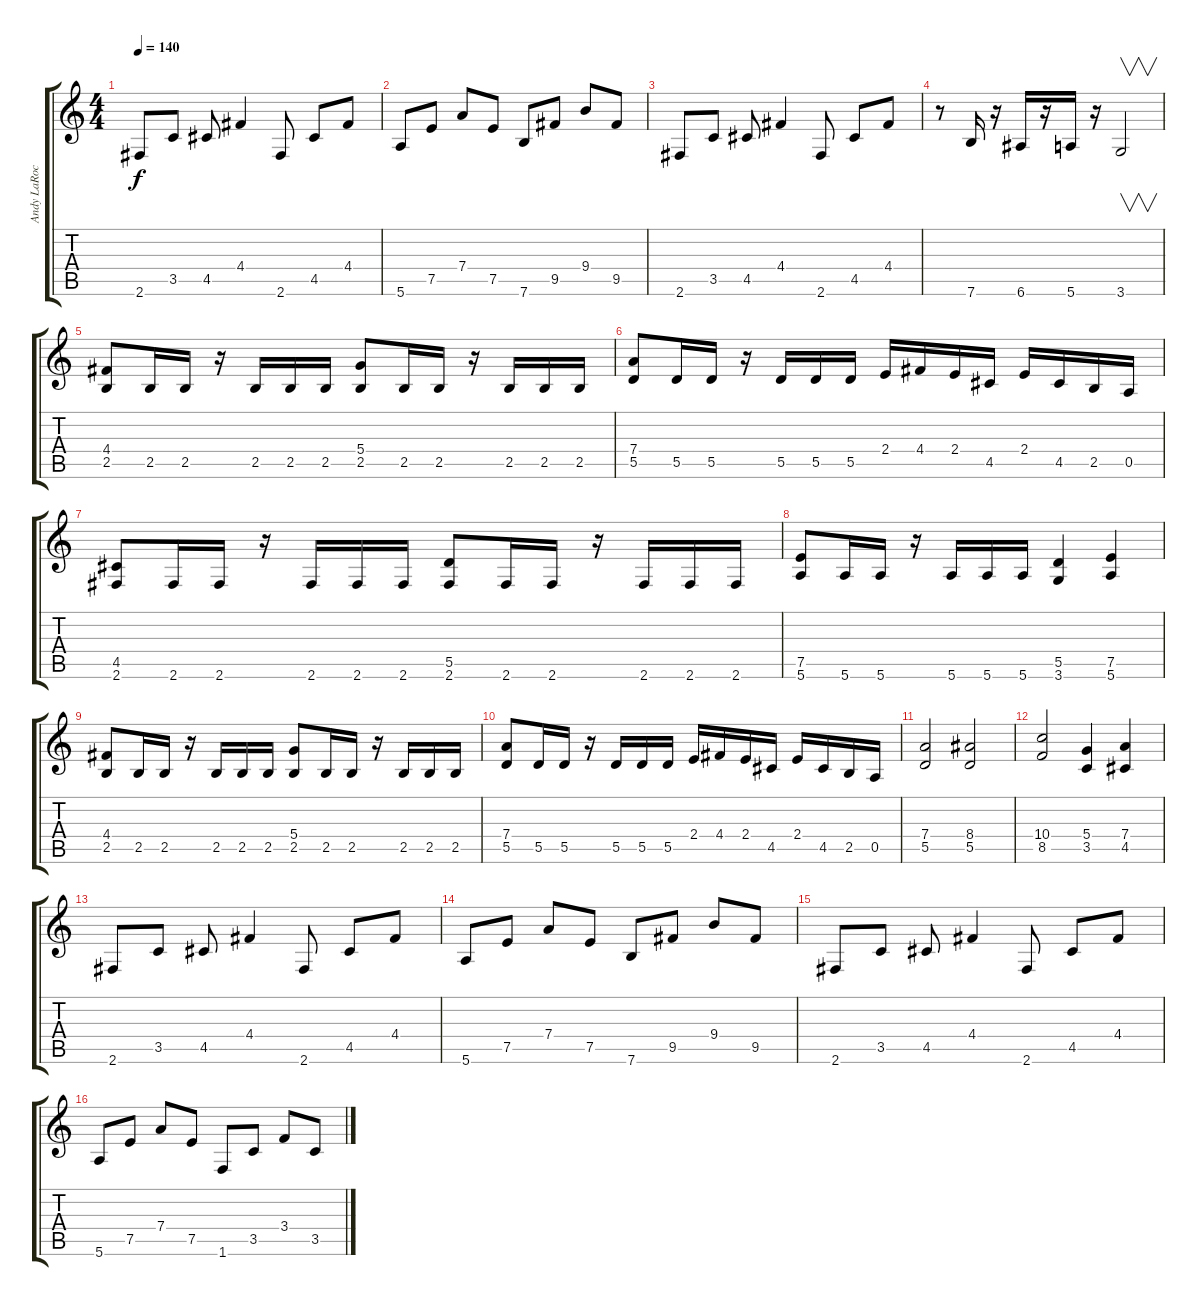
\track ("Andy LaRocque" "Andy LaRoc") {instrument distortionguitar}
\staff {score tabs}
\tuning (E4 B3 G3 D3 A2 E2) {hide}
\ts (4 4)
\tempo 140
\clef g2
\ks c
2.6.8{dy f} 3.5.8 4.5.8 4.4.4 2.6.8 4.5.8 4.4.8 |
5.6.8 7.5.8 7.4.8 7.5.8 7.6.8 9.5.8 9.4.8 9.5.8 |
2.6.8 3.5.8 4.5.8 4.4.4 2.6.8 4.5.8 4.4.8 |
r.8 7.6.16 r.16 6.6.16 r.16 5.6.16 r.16 3.6.2{v} |
(4.4 2.5).8 2.5.16 2.5.16 r.16 2.5.16 2.5.16 2.5.16 (5.4 2.5).8 2.5.16 2.5.16 r.16 2.5.16 2.5.16 2.5.16 |
(7.4 5.5).8 5.5.16 5.5.16 r.16 5.5.16 5.5.16 5.5.16 2.4.16 4.4.16 2.4.16 4.5.16 2.4.16 4.5.16 2.5.16 0.5.16 |
(4.5 2.6).8 2.6.16 2.6.16 r.16 2.6.16 2.6.16 2.6.16 (5.5 2.6).8 2.6.16 2.6.16 r.16 2.6.16 2.6.16 2.6.16 |
(7.5 5.6).8 5.6.16 5.6.16 r.16 5.6.16 5.6.16 5.6.16 (5.5 3.6).4 (7.5 5.6).4 |
(4.4 2.5).8 2.5.16 2.5.16 r.16 2.5.16 2.5.16 2.5.16 (5.4 2.5).8 2.5.16 2.5.16 r.16 2.5.16 2.5.16 2.5.16 |
(7.4 5.5).8 5.5.16 5.5.16 r.16 5.5.16 5.5.16 5.5.16 2.4.16 4.4.16 2.4.16 4.5.16 2.4.16 4.5.16 2.5.16 0.5.16 |
(7.4 5.5).2 (8.4 5.5).2 |
(10.4 8.5).2 (5.4 3.5).4 (7.4 4.5).4 |
2.6.8 3.5.8 4.5.8 4.4.4 2.6.8 4.5.8 4.4.8 |
5.6.8 7.5.8 7.4.8 7.5.8 7.6.8 9.5.8 9.4.8 9.5.8 |
2.6.8 3.5.8 4.5.8 4.4.4 2.6.8 4.5.8 4.4.8 |
5.6.8 7.5.8 7.4.8 7.5.8 1.6.8 3.5.8 3.4.8 3.5.8
